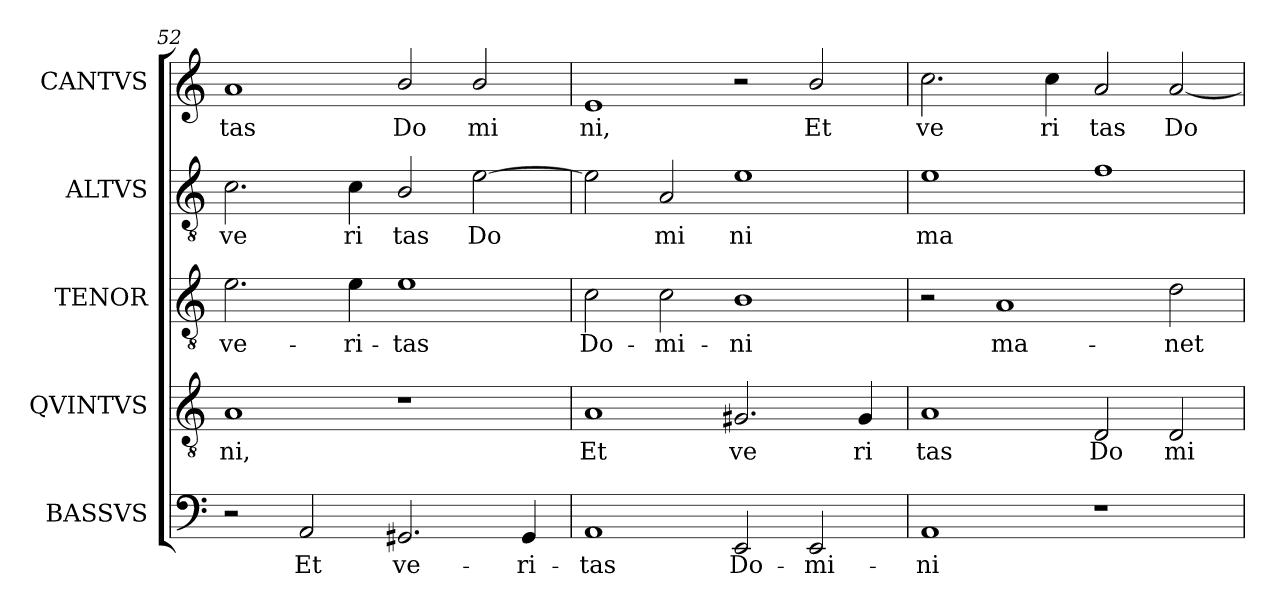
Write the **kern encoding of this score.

**kern	**text	**kern	**text	**kern	**text	**kern	**text	**kern	**text
*part5	*part5	*part4	*part4	*part3	*part3	*part2	*part2	*part1	*part1
*staff5	*staff5	*staff4	*staff4	*staff3	*staff3	*staff2	*staff2	*staff1	*staff1
*I"BASSVS	*	*I"QVINTVS	*	*I"TENOR	*	*I"ALTVS	*	*I"CANTVS	*
*clefF4	*	*clefGv2	*	*clefGv2	*	*clefGv2	*	*clefG2	*
*k[]	*	*k[]	*	*k[]	*	*k[]	*	*k[]	*
*C:	*	*C:	*	*C:	*	*C:	*	*C:	*
=52	=52	=52	=52	=52	=52	=52	=52	=52	=52
!	!	!	!LO:LY:b:cj	!	!LO:LY:b:cj	!	!LO:LY:b:cj	!	!LO:LY:a:cj
2r	.	1A	ni,	2.e\	ve-	2.c\	ve	1a	tas
!	!LO:LY:b:cj	!	!	!	!	!	!	!	!
2AA/	Et	.	.	.	.	.	.	.	.
!	!	!	!	!	!LO:LY:b:cj	!	!LO:LY:b:cj	!	!
.	.	.	.	4e\	-ri-	4c\	ri	.	.
!	!LO:LY:b:cj	!	!	!	!LO:LY:b:cj	!	!LO:LY:b:cj	!	!LO:LY:a:cj
2.GG#X/	ve-	1r	.	1e	-tas	2B/	tas	2b/	Do
!	!	!	!	!	!	!	!LO:LY:b:cj	!	!LO:LY:a:cj
.	.	.	.	.	.	[>2e\	Do	2b/	mi
!	!LO:LY:b:cj	!	!	!	!	!	!	!	!
4GG#/	-ri-	.	.	.	.	.	.	.	.
=53	=53	=53	=53	=53	=53	=53	=53	=53	=53
!	!LO:LY:b:cj	!	!LO:LY:b:cj	!	!LO:LY:b:cj	!	!LO:LY:b:cj	!	!LO:LY:a:cj
1AA	-tas	1A	Et	2c\	Do-	2e\]	.	1e	ni,
!	!	!	!	!	!LO:LY:b:cj	!	!LO:LY:b:cj	!	!
.	.	.	.	2c\	-mi-	2A/	mi	.	.
!	!LO:LY:b:cj	!	!LO:LY:b:cj	!	!LO:LY:b:cj	!	!LO:LY:b:cj	!	!
2EE/	Do-	2.G#X/	ve	1B	-ni	1e	ni	2r	.
!	!LO:LY:b:cj	!	!	!	!	!	!	!	!LO:LY:a:cj
2EE/	-mi-	.	.	.	.	.	.	2b/	Et
!	!	!	!LO:LY:b:cj	!	!	!	!	!	!
.	.	4G#/	ri	.	.	.	.	.	.
!!LO:LB:g=z
=54	=54	=54	=54	=54	=54	=54	=54	=54	=54
!	!LO:LY:b:cj	!	!LO:LY:b:cj	!	!	!	!LO:LY:b:cj	!	!LO:LY:b:cj
1AA	-ni	1A	tas	2r	.	1e	ma	2.cc\	ve
!	!	!	!	!	!LO:LY:b:cj	!	!	!	!
.	.	.	.	1A	ma-	.	.	.	.
!	!	!	!	!	!	!	!	!	!LO:LY:b:cj
.	.	.	.	.	.	.	.	4cc\	ri
!	!	!	!LO:LY:b:cj	!	!	!	!LO:LY:b:cj	!	!LO:LY:b:cj
1r	.	2D/	Do	.	.	1f	.	2a/	tas
!	!	!	!LO:LY:b:cj	!	!LO:LY:b:cj	!	!	!	!LO:LY:b:cj
.	.	2D/	mi	2d\	-net	.	.	[<2a/	Do
=	=	=	=	=	=	=	=	=	=
*-	*-	*-	*-	*-	*-	*-	*-	*-	*-
